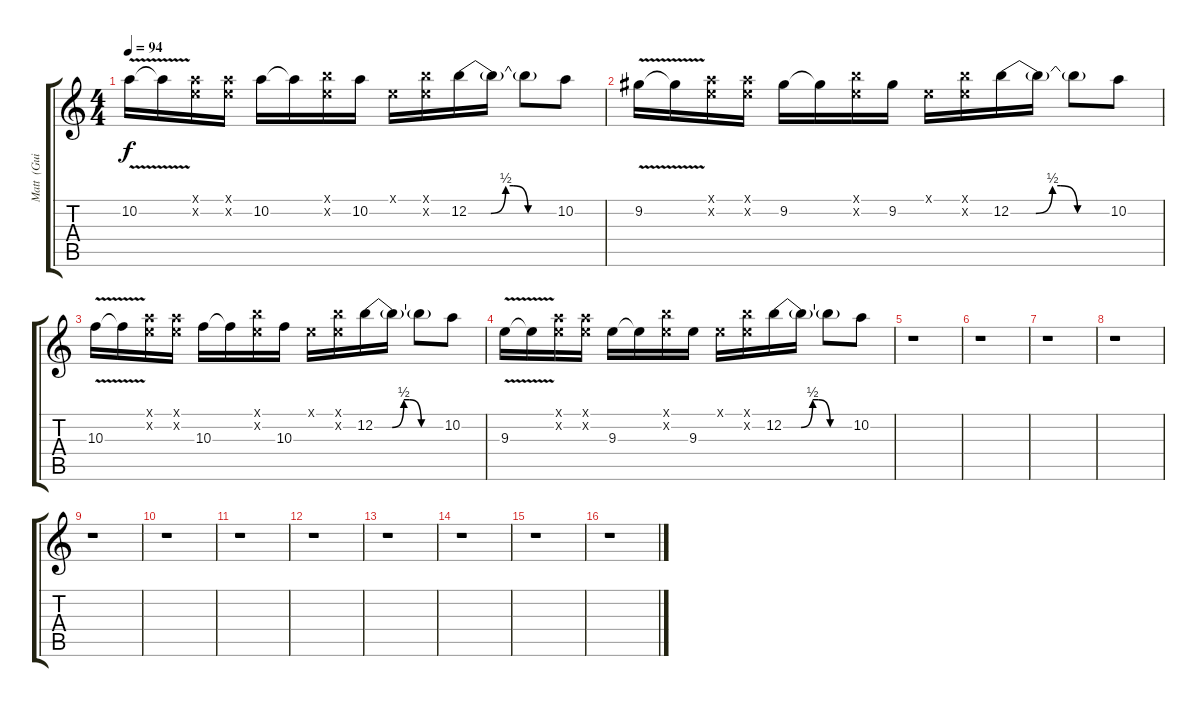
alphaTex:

\track ("Matt  (Guitar 1)" "Matt  (Gui") {instrument overdrivenguitar}
\staff {score tabs}
\tuning (E4 B3 G3 D3 A2 E2) {hide}
\ts (4 4)
\tempo 94
\clef g2
\ks c
10.2{v}.16{dy f} 10.2{t}.16 (0.1{x} 10.2{x}).16 (0.1{x} 10.2{x}).16 10.2.16 10.2{t}.16 (0.1{x} 12.2{x}).16 10.2.16 0.1{x}.16 (0.1{x} 12.2{x}).16 12.2{be (custom 0 0 15 0 25 2 30 2 40 0 60 0)}.16 12.2{t}.16 12.2{t}.8 10.2.8 |
9.2{v}.16 9.2{t}.16 (0.1{x} 10.2{x}).16 (0.1{x} 10.2{x}).16 9.2.16 9.2{t}.16 (0.1{x} 12.2{x}).16 9.2.16 0.1{x}.16 (0.1{x} 12.2{x}).16 12.2{be (custom 0 0 15 0 25 2 30 2 40 0 60 0)}.16 12.2{t}.16 12.2{t}.8 10.2.8 |
10.3{v}.16 10.3{t}.16 (0.1{x} 10.2{x}).16 (0.1{x} 10.2{x}).16 10.3.16 10.3{t}.16 (0.1{x} 12.2{x}).16 10.3.16 0.1{x}.16 (0.1{x} 12.2{x}).16 12.2{be (custom 0 0 15 0 25 2 30 2 40 0 60 0)}.16 12.2{t}.16 12.2{t}.8 10.2.8 |
9.3{v}.16 9.3{t}.16 (0.1{x} 10.2{x}).16 (0.1{x} 10.2{x}).16 9.3.16 9.3{t}.16 (0.1{x} 12.2{x}).16 9.3.16 0.1{x}.16 (0.1{x} 12.2{x}).16 12.2{be (custom 0 0 15 0 25 2 30 2 40 0 60 0)}.16 12.2{t}.16 12.2{t}.8 10.2.8 |
r.1 |
r.1 |
r.1 |
r.1 |
r.1 |
r.1 |
r.1 |
r.1 |
r.1 |
r.1 |
r.1 |
r.1
